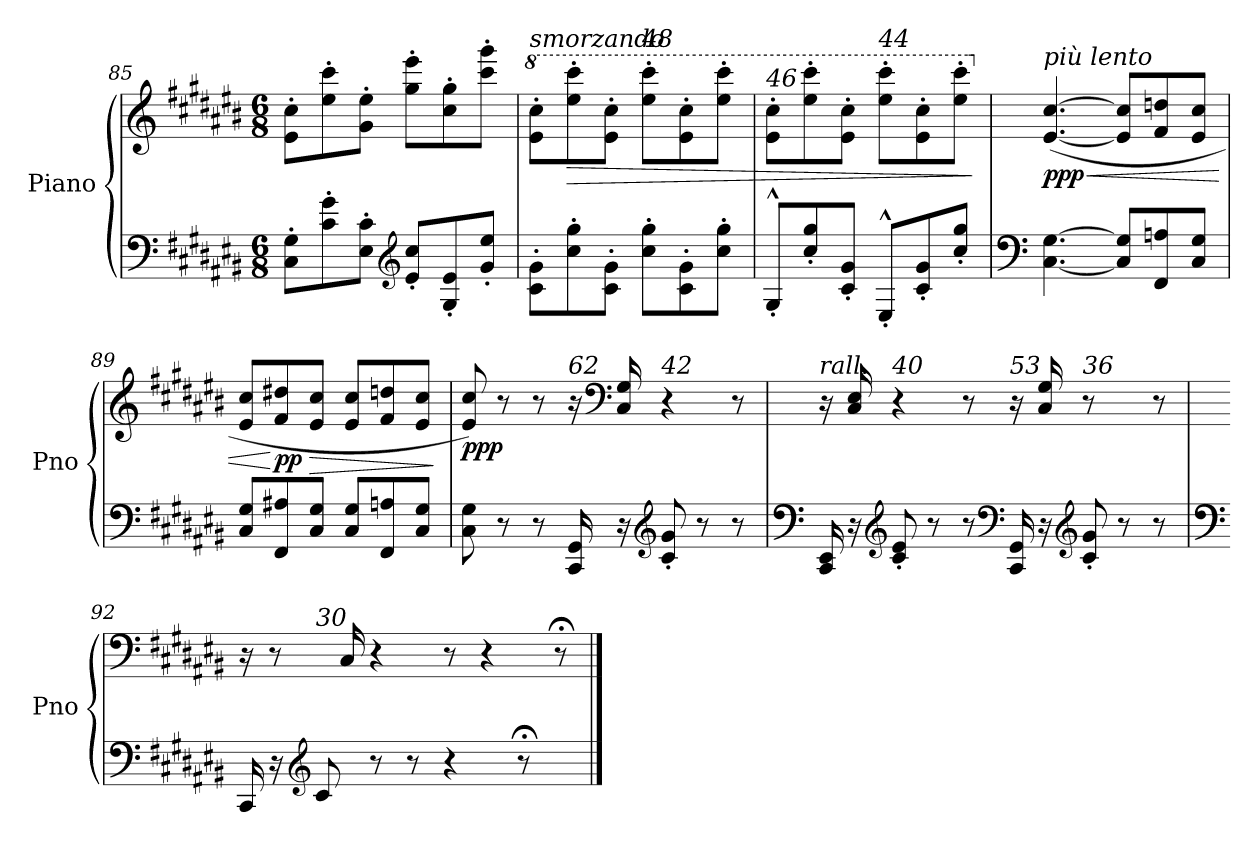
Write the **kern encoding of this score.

**kern	**kern	**dynam
*part1	*part1	*part1
*staff2	*staff1	*staff1/2
*I"Piano	*	*
*I'Pno	*	*
*clefF4	*clefG2	*
*k[f#c#g#d#a#e#b#]	*k[f#c#g#d#a#e#b#]	*
*M6/8	*M6/8	*
=85	=85	=85
8C#\' 8G#\'L	8e#\' 8cc#\'L	.
8c#\' 8g#\'	8ee#\' 8ccc#\'	.
8E#\' 8c#\'J	8g#\' 8ee#\'J	.
*clefG2	*	*
8e#/' 8cc#/'L	8gg#\' 8eee#\'L	.
8G#/' 8e#/'	8cc#\' 8gg#\'	.
8g#/' 8ee#/'J	8ccc#\' 8ggg#\'J	.
=86	=86	=86
*	*8va	*
!	!LO:TX:a:i:t=smorzando	!
8c#\' 8g#\'L	8ee#\' 8ccc#\'L	.
!	!	!LO:HP:b
8cc#\' 8gg#\'	8eee#\' 8cccc#\'	>
8c#\' 8g#\'J	8ee#\' 8ccc#\'J	.
!	!LO:TX:a:i:t=48	!
8cc#\' 8gg#\'L	8eee#\' 8cccc#\'L	.
8c#\' 8g#\'	8ee#\' 8ccc#\'	.
8cc#\' 8gg#\'J	8eee#\' 8cccc#\'J	.
=87	=87	=87
!	!LO:TX:a:i:t=46	!
8G#'^^/L	8ee#\' 8ccc#\'L	.
8cc#/' 8gg#/'	8eee#\' 8cccc#\'	.
8c#/' 8g#/'J	8ee#\' 8ccc#\'J	.
!	!LO:TX:a:i:t=44	!
8E#'^^/L	8eee#\' 8cccc#\'L	.
8c#/' 8g#/'	8ee#\' 8ccc#\'	.
8cc#/' 8gg#/'J	8eee#\' 8cccc#\'J	.
.	.	]
!!LO:LB:g=z
=88	=88	=88
*clefF4	*	*
*	*X8va	*
!	!LO:TX:a:i:t=più lento	!
!	!	!LO:HP:b
!	!	!LO:DY:n=1:b
[4.C#\ [4.G#\	([4.e#/ [4.cc#/	< ppp
8C#/] 8G#/]L	8e#/] 8cc#/]L	.
8FF#/ 8An/	8f#/ 8ddn/	.
8C#/ 8G#/J	8e#/ 8cc#/J	.
=89	=89	=89
8C#/ 8G#/L	8e#/ 8cc#/L	.
!	!	!LO:DY:n=1:b
8FF#/ 8A#X/	8f#/ 8dd#X/	[ pp
!	!	!LO:HP:b
8C#/ 8G#/J	8e#/ 8cc#/J	>
8C#/ 8G#/L	8e#/ 8cc#/L	.
8FF#/ 8An/	8f#/ 8ddn/	.
8C#/ 8G#/J	8e#/ 8cc#/J	.
.	.	]
=90	=90	=90
!	!	!LO:DY:b
8C#\ 8G#\	8e#/ 8cc#/)	ppp
8r	8r	.
8r	8r	.
!	!LO:TX:a:i:t=62	!
16CC#/ 16GG#/	16r	.
*	*clefF4	*
16r	16C#/ 16G#/	.
*clefG2	*	*
!	!LO:TX:a:i:t=42	!
8c#/' 8g#/'	4r	.
8r	.	.
8r	8r	.
=91	=91	=91
*clefF4	*	*
!	!LO:TX:a:i:t=rall.	!
16CC#/ 16EE#/	16r	.
16r	16C#/ 16E#/	.
*clefG2	*	*
!	!LO:TX:a:i:t=40	!
8c#/' 8e#/'	4r	.
8r	.	.
8r	8r	.
*clefF4	*	*
!	!LO:TX:a:i:t=53	!
16CC#/ 16GG#/	16r	.
16r	16C#/ 16G#/	.
*clefG2	*	*
!	!LO:TX:a:i:t=36	!
8c#/' 8g#/'	8r	.
8r	8ryy	.
8r	8r	.
=92	=92	=92
*clefF4	*	*
!	!LO:TX:a:i:t=42	!
*	*^	*
16CC#/	16r	8ryy	.
16r	8r	.	.
*clefG2	*	*	*
!	!	!LO:TX:a:i:t=30	!
8c#/	.	2..ryy	.
.	16C#/	.	.
8r	4r	.	.
8r	.	.	.
4r	8r	.	.
.	4r	.	.
8r;<	.	.	.
8ryy	8r;<	.	.
*	*v	*v	*
==	==	==
*-	*-	*-
